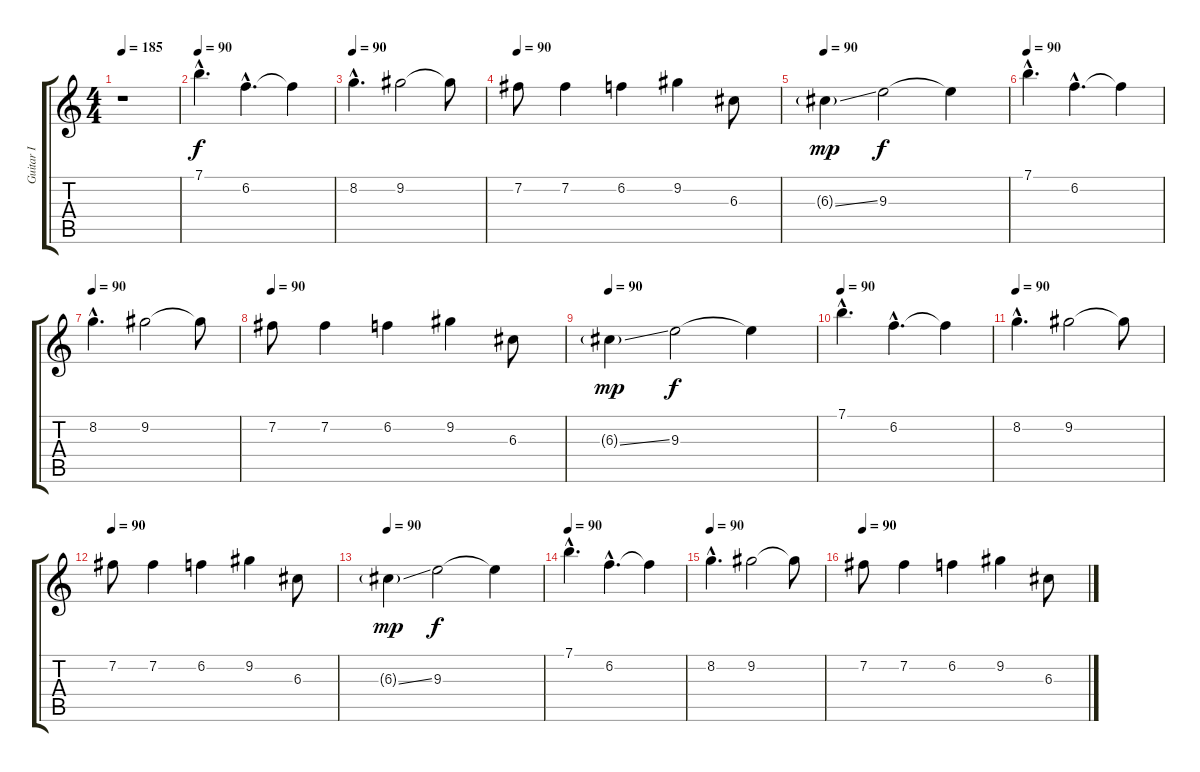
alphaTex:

\track ("Guitar I" "Guitar I") {instrument distortionguitar}
\staff {score tabs}
\tuning (E4 B3 G3 D3 A2 E2) {hide}
\ts (4 4)
\tempo 185
\tempo 90
\tempo 185
\clef g2
\ks c
r.1{dy f volume 0 instrument distortionguitar} |
\tempo 90
7.1{hac}.4{d volume 2} 6.2{hac}.4{d} 6.2{t}.4 |
\tempo 90
8.2{hac}.4{d} 9.2.2 9.2{t}.8 |
\tempo 90
7.2.8{volume 4} 7.2.4 6.2.4 9.2.4 6.3.8 |
\tempo 90
6.3{ss g}.4{dy mp} 9.3.2{dy f} 9.3{t}.4 |
\tempo 90
7.1{hac}.4{d} 6.2{hac}.4{d} 6.2{t}.4 |
\tempo 90
8.2{hac}.4{d} 9.2.2 9.2{t}.8 |
\tempo 90
7.2.8 7.2.4 6.2.4 9.2.4 6.3.8 |
\tempo 90
6.3{ss g}.4{dy mp} 9.3.2{dy f} 9.3{t}.4 |
\tempo 90
7.1{hac}.4{d volume 7} 6.2{hac}.4{d} 6.2{t}.4 |
\tempo 90
8.2{hac}.4{d} 9.2.2 9.2{t}.8 |
\tempo 90
7.2.8{volume 10} 7.2.4 6.2.4 9.2.4 6.3.8 |
\tempo 90
6.3{ss g}.4{dy mp} 9.3.2{dy f} 9.3{t}.4 |
\tempo 90
7.1{hac}.4{d volume 14} 6.2{hac}.4{d} 6.2{t}.4 |
\tempo 90
8.2{hac}.4{d} 9.2.2 9.2{t}.8 |
\tempo 90
7.2.8 7.2.4 6.2.4 9.2.4 6.3.8
